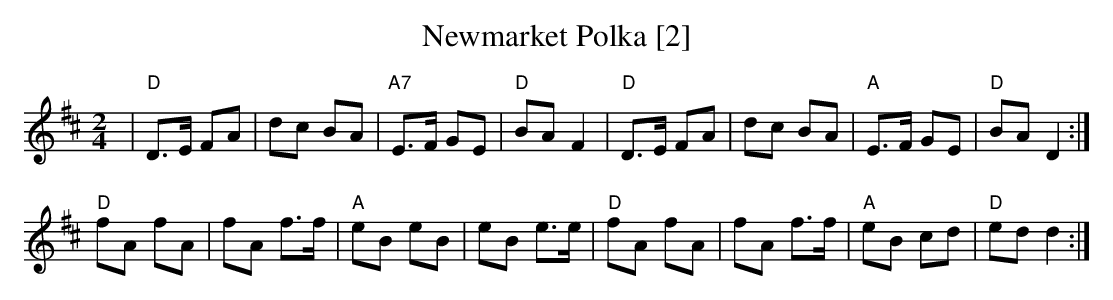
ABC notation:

X:1
T:Newmarket Polka [2]
M:2/4
L:1/16
K:D
| "D"D3E F2A2|d2c2 B2A2|"A7"E3F G2E2|"D"B2A2 F4|"D"D3E F2A2|d2c2 B2A2|"A"E3F G2E2|"D"B2A2 D4:|
"D"f2A2 f2A2|f2A2 f3f|"A"e2B2 e2B2|e2B2 e3e|"D"f2A2 f2A2|f2A2 f3f|"A"e2B2 c2d2|"D"e2d2 d4:|
